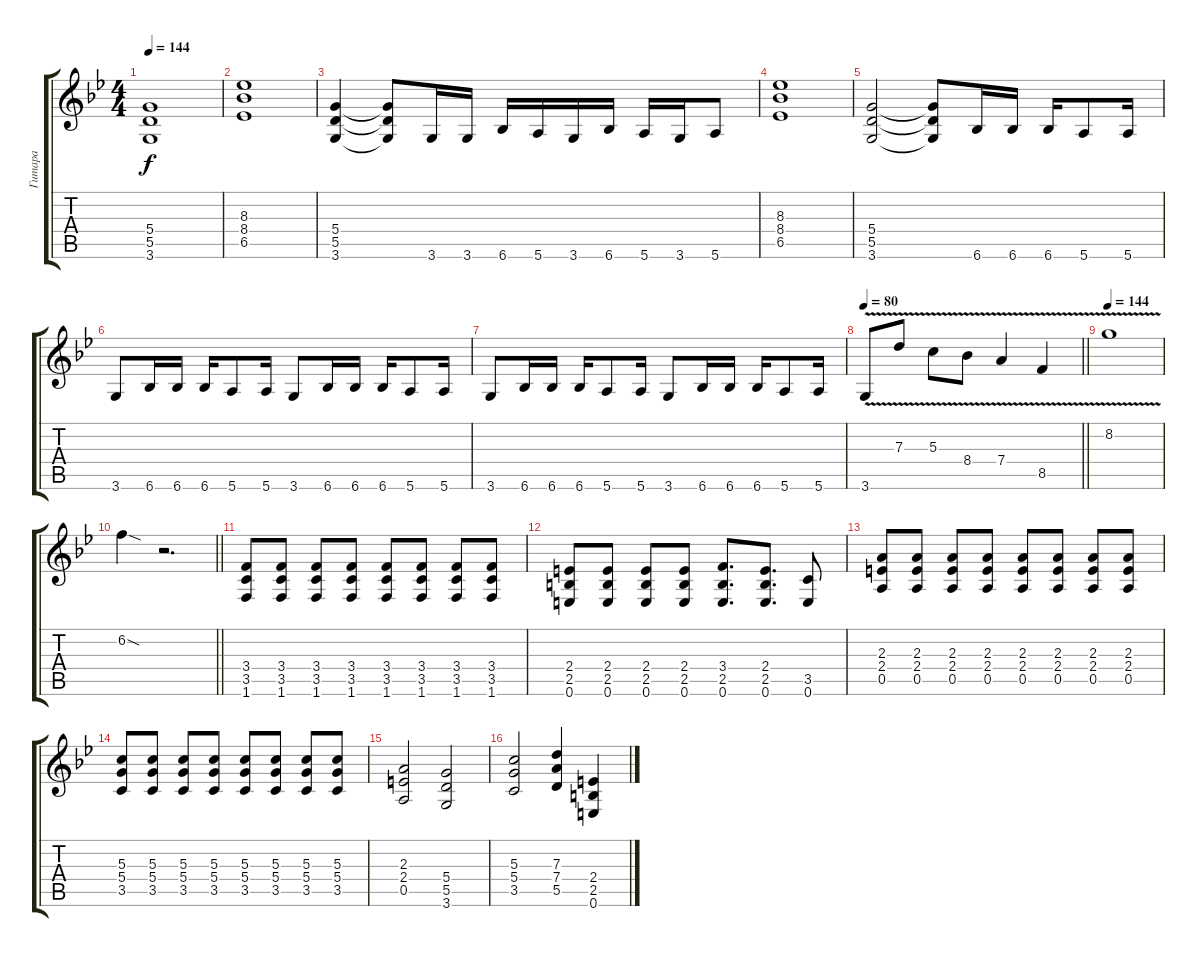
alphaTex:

\track ("Гитара" "Гитара") {instrument distortionguitar}
\staff {score tabs}
\tuning (E4 B3 G3 D3 A2 E2) {hide}
\ts (4 4)
\tempo 144
\clef g2
\ks gminor
(5.4 5.5 3.6).1{dy f} |
(8.3 8.4 6.5).1 |
(5.4 5.5 3.6).4 (5.4{t} 5.5{t} 3.6{t}).8 3.6.16 3.6.16 6.6.16 5.6.16 3.6.16 6.6.16 5.6.16 3.6.16 5.6.8 |
(8.3 8.4 6.5).1 |
(5.4 5.5 3.6).2 (5.4{t} 5.5{t} 3.6{t}).8 6.6.16 6.6.16 6.6.16 5.6.8 5.6.16 |
3.6.8 6.6.16 6.6.16 6.6.16 5.6.8 5.6.16 3.6.8 6.6.16 6.6.16 6.6.16 5.6.8 5.6.16 |
3.6.8 6.6.16 6.6.16 6.6.16 5.6.8 5.6.16 3.6.8 6.6.16 6.6.16 6.6.16 5.6.8 5.6.16 |
\tempo 80
\barLineRight lightlight
3.6{v}.8 7.3{v}.8 5.3{v}.8 8.4{v}.8 7.4{v}.4 8.5{v}.4 |
\section ("" "")
\tempo 144
8.2{v}.1 |
\barLineRight lightlight
6.2{sod}.4 r.2{d} |
\section ("" "")
(3.4 3.5 1.6).8 (3.4 3.5 1.6).8 (3.4 3.5 1.6).8 (3.4 3.5 1.6).8 (3.4 3.5 1.6).8 (3.4 3.5 1.6).8 (3.4 3.5 1.6).8 (3.4 3.5 1.6).8 |
(2.4 2.5 0.6).8 (2.4 2.5 0.6).8 (2.4 2.5 0.6).8 (2.4 2.5 0.6).8 (3.4 2.5 0.6).8{d} (2.4 2.5 0.6).8{d} (3.5 0.6).8 |
(2.3 2.4 0.5).8 (2.3 2.4 0.5).8 (2.3 2.4 0.5).8 (2.3 2.4 0.5).8 (2.3 2.4 0.5).8 (2.3 2.4 0.5).8 (2.3 2.4 0.5).8 (2.3 2.4 0.5).8 |
(5.3 5.4 3.5).8 (5.3 5.4 3.5).8 (5.3 5.4 3.5).8 (5.3 5.4 3.5).8 (5.3 5.4 3.5).8 (5.3 5.4 3.5).8 (5.3 5.4 3.5).8 (5.3 5.4 3.5).8 |
(2.3 2.4 0.5).2 (5.4 5.5 3.6).2 |
(5.3 5.4 3.5).2 (7.3 7.4 5.5).4 (2.4 2.5 0.6).4
